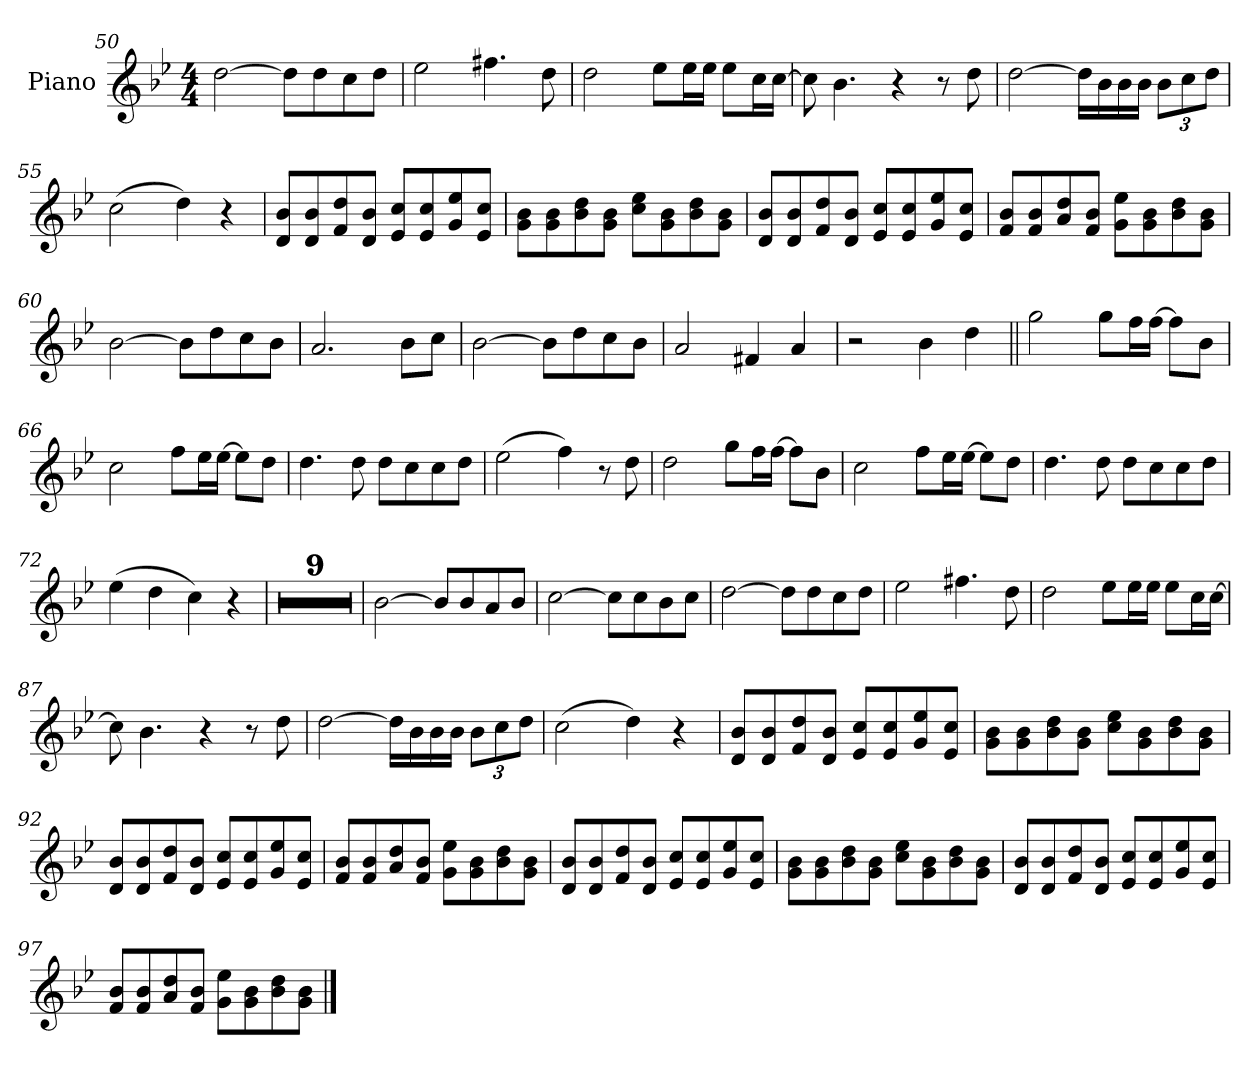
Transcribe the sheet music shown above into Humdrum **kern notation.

**kern
*part1
*staff1
*I"Piano
*I'Pno.
*clefG2
*k[b-e-]
*M4/4
=50
[2dd
8ddL]
8dd
8cc
8ddJ
=51
2ee-
4.ff#X
8dd
=52
2dd
8ee-L
16ee-L
16ee-JJ
8ee-L
16ccL
[16ccJJ
=53
8cc]
4.b-
4r
8r
8dd
=54
[2dd
16ddLL]
16b-
16b-
16b-JJ
*Xbrackettup
12b-L
12cc
12ddJ
=55
(2cc
4dd)
4r
=56
8d! 8b-!L
8d! 8b-!
8f! 8dd!
8d! 8b-!J
8e-! 8cc!L
8e-! 8cc!
8g! 8ee-!
8e-! 8cc!J
=57
8g! 8b-!L
8g! 8b-!
8b-! 8dd!
8g! 8b-!J
8cc! 8ee-!L
8g! 8b-!
8b-! 8dd!
8g! 8b-!J
=58
8d! 8b-!L
8d! 8b-!
8f! 8dd!
8d! 8b-!J
8e-! 8cc!L
8e-! 8cc!
8g! 8ee-!
8e-! 8cc!J
=59
8f! 8b-!L
8f! 8b-!
8a! 8dd!
8f! 8b-!J
8g! 8ee-!L
8g! 8b-!
8b-! 8dd!
8g! 8b-!J
=60
[2b-!
8b-!L]
8dd!
8cc!
8b-!J
=61
2.a!
8b-!L
8cc!J
=62
[2b-!
8b-!L]
8dd!
8cc!
8b-!J
=63
2a!
4f#X!
4a!
=64
2r
4b-
4dd
=65||
2gg
8ggL
16ffL
[16ffJJ
8ffL]
8b-J
=66
2cc
8ffL
16ee-L
[16ee-JJ
8ee-L]
8ddJ
=67
4.dd
8dd
8ddL
8cc
8cc
8ddJ
=68
(2ee-
4ff)
8r
8dd
=69
2dd
8ggL
16ffL
[16ffJJ
8ffL]
8b-J
=70
2cc
8ffL
16ee-L
[16ee-JJ
8ee-L]
8ddJ
=71
4.dd
8dd
8ddL
8cc
8cc
8ddJ
=72
(4ee-
4dd
4cc)
4r
=73
1r
=74
1r
=75
1r
=76
1r
=77
1r
=78
1r
=79
1r
=80
1r
=81
1r
=82
[2b-
8b-L]
8b-
8a
8b-J
=83
[2cc
8ccL]
8cc
8b-
8ccJ
=84
[2dd
8ddL]
8dd
8cc
8ddJ
=85
2ee-
4.ff#X
8dd
=86
2dd
8ee-L
16ee-L
16ee-JJ
8ee-L
16ccL
[16ccJJ
=87
8cc]
4.b-
4r
8r
8dd
=88
[2dd
16ddLL]
16b-
16b-
16b-JJ
12b-L
12cc
12ddJ
=89
(2cc
4dd)
4r
=90
8d! 8b-!L
8d! 8b-!
8f! 8dd!
8d! 8b-!J
8e-! 8cc!L
8e-! 8cc!
8g! 8ee-!
8e-! 8cc!J
=91
8g! 8b-!L
8g! 8b-!
8b-! 8dd!
8g! 8b-!J
8cc! 8ee-!L
8g! 8b-!
8b-! 8dd!
8g! 8b-!J
=92
8d! 8b-!L
8d! 8b-!
8f! 8dd!
8d! 8b-!J
8e-! 8cc!L
8e-! 8cc!
8g! 8ee-!
8e-! 8cc!J
=93
8f! 8b-!L
8f! 8b-!
8a! 8dd!
8f! 8b-!J
8g! 8ee-!L
8g! 8b-!
8b-! 8dd!
8g! 8b-!J
=94
8d! 8b-!L
8d! 8b-!
8f! 8dd!
8d! 8b-!J
8e-! 8cc!L
8e-! 8cc!
8g! 8ee-!
8e-! 8cc!J
=95
8g! 8b-!L
8g! 8b-!
8b-! 8dd!
8g! 8b-!J
8cc! 8ee-!L
8g! 8b-!
8b-! 8dd!
8g! 8b-!J
=96
8d! 8b-!L
8d! 8b-!
8f! 8dd!
8d! 8b-!J
8e-! 8cc!L
8e-! 8cc!
8g! 8ee-!
8e-! 8cc!J
=97
8f! 8b-!L
8f! 8b-!
8a! 8dd!
8f! 8b-!J
8g! 8ee-!L
8g! 8b-!
8b-! 8dd!
8g! 8b-!J
==
*-
